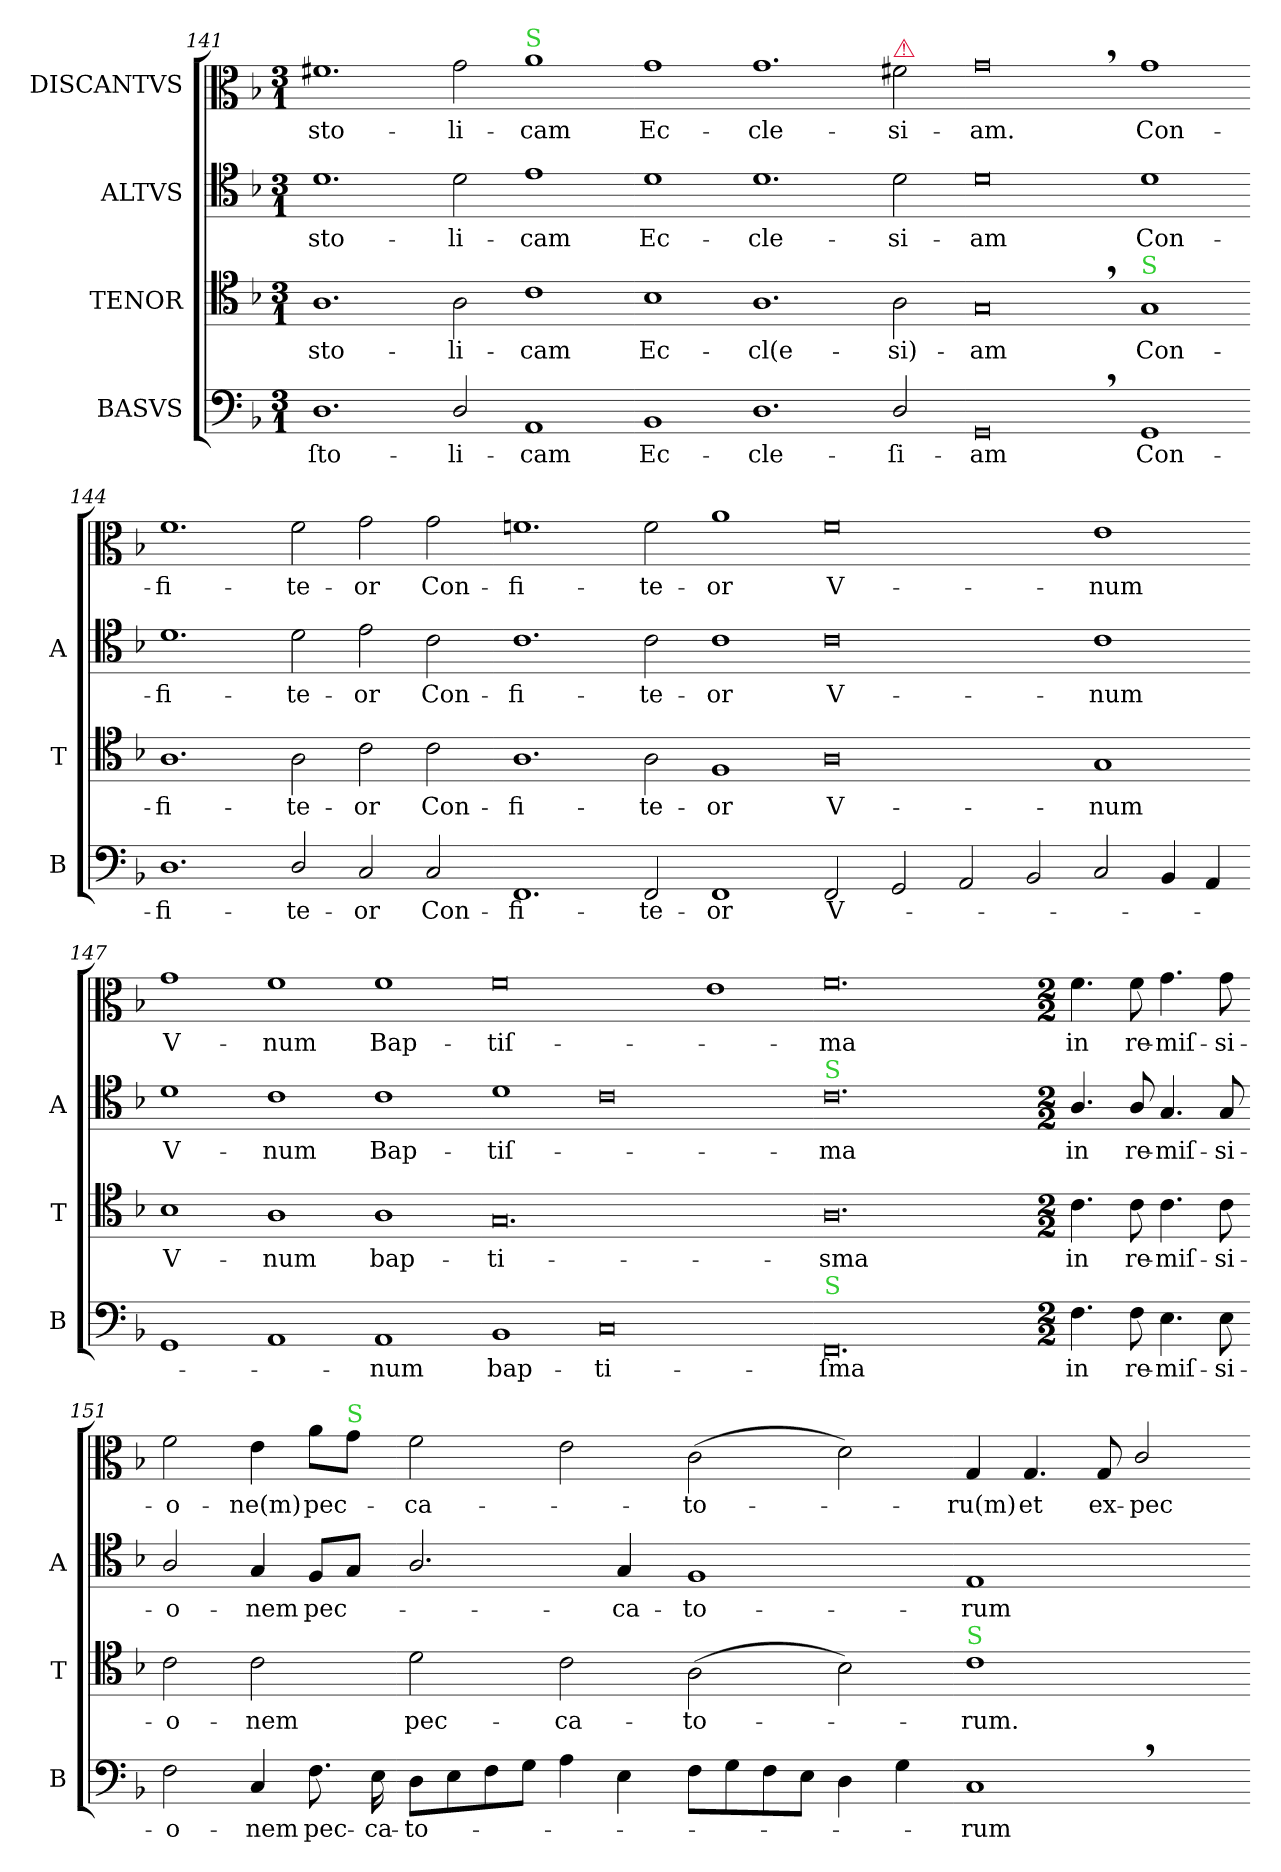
**kern	**text	**kern	**text	**kern	**text	**kern	**text
*part4	*part4	*part3	*part3	*part2	*part2	*part1	*part1
*staff4	*staff4	*staff3	*staff3	*staff2	*staff2	*staff1	*staff1
*I"BASVS	*	*I"TENOR	*	*I"ALTVS	*	*I"DISCANTVS	*
*I'B	*	*I'T	*	*I'A	*	*	*
*clefF4	*	*clefC4	*	*clefC4	*	*clefC3	*
*k[b-]	*	*k[b-]	*	*k[b-]	*	*k[b-]	*
*F:	*	*F:	*	*F:	*	*F:	*
*M3/1	*	*M3/1	*	*M3/1	*	*M3/1	*
=141	=141	=141	=141	=141	=141	=141	=141
1.D	-ſto-	1.A	-sto-	1.d	-sto-	1.f#X	-sto-
2D/	-li-	2A\	-li-	2d\	-li-	2g\	-li-
!	!	!	!	!	!	!LO:TX:a:color=limegreen:t=S	!
1AA	-cam	1c	-cam	1e	-cam	1a	-cam
=142-	=142-	=142-	=142-	=142-	=142-	=142-	=142-
1BB-	Ec-	1B-	Ec-	1d	Ec-	1g	Ec-
1.D	-cle-	1.A	-cl(e-	1.d	-cle-	1.g	-cle-
!	!	!	!	!	!	!LO:TX:a:color=crimson:t=⚠	!
2D/	-ſi-	2A\	-si)-	2d\	-si-	2f#X\	-si-
=143-	=143-	=143-	=143-	=143-	=143-	=143-	=143-
0GG,<	-am	0G,<	-am	0d	-am	0g,<	-am.
!	!	!LO:TX:a:color=limegreen:t=S	!	!	!	!	!
1GG	Con-	1G	Con-	1d	Con-	1g	Con-
=144-	=144-	=144-	=144-	=144-	=144-	=144-	=144-
1.D	-fi-	1.A	-fi-	1.d	-fi-	1.f#	-fi-
2D/	-te-	2A\	-te-	2d\	-te-	2f#\	-te-
2C/	-or	2c\	-or	2e\	-or	2g\	-or
!	!LO:LY:i	!	!LO:LY:i	!	!	!	!LO:LY:i
2C/	Con-	2c\	Con-	2c\	Con-	2g\	Con-
=145-	=145-	=145-	=145-	=145-	=145-	=145-	=145-
!	!LO:LY:i	!	!LO:LY:i	!	!	!	!LO:LY:i
1.FF	-fi-	1.A	-fi-	1.c	-fi-	1.fn	-fi-
!	!LO:LY:i	!	!LO:LY:i	!	!	!	!LO:LY:i
2FF/	-te-	2A\	-te-	2c\	-te-	2f\	-te-
!	!LO:LY:i	!	!LO:LY:i	!	!	!	!LO:LY:i
1FF	-or	1F	-or	1c	-or	1a	-or
=146-	=146-	=146-	=146-	=146-	=146-	=146-	=146-
2FF/	V-	0A	V-	0c	V-	0f	V-
2GG/	.	.	.	.	.	.	.
2AA/	.	.	.	.	.	.	.
2BB-/	.	.	.	.	.	.	.
2C/	.	1G	-num	1c	-num	1e	-num
4BB-/	.	.	.	.	.	.	.
4AA/	.	.	.	.	.	.	.
=147-	=147-	=147-	=147-	=147-	=147-	=147-	=147-
1GG	.	1B-	V-	1d	V-	1g	V-
1AA	.	1A	-num	1c	-num	1f	-num
1AA	-num	1A	bap-	1c	Bap-	1f	Bap-
=148-	=148-	=148-	=148-	=148-	=148-	=148-	=148-
1BB-	bap-	0.G	-ti-	1d	-tiſ-	0f	-tiſ-
0C	-ti-	.	.	0c	.	.	.
.	.	.	.	.	.	1e	.
=149-	=149-	=149-	=149-	=149-	=149-	=149-	=149-
!	!	!	!	!LO:TX:a:color=limegreen:t=S	!	!	!
!LO:TX:a:color=limegreen:t=S	!	!	!	!	!	!	!
0.FF	-ſma	0.A	-sma	0.c	-ma	0.f	-ma
=150-	=150-	=150-	=150-	=150-	=150-	=150-	=150-
*M2/2	*	*M2/2	*	*M2/2	*	*M2/2	*
4.F\	in	4.c\	in	4.A/	in	4.f\	in
8F\	re-	8c\	re-	8A/	re-	8f\	re-
4.E\	-miſ-	4.c\	-miſ-	4.G/	-miſ-	4.g\	-miſ-
8E\	-si-	8c\	-si-	8G/	-si-	8g\	-si-
=151-	=151-	=151-	=151-	=151-	=151-	=151-	=151-
2F\	-o-	2c\	-o-	2A/	-o-	2f\	-o-
4C/	-nem	2c\	-nem	4G/	-nem	4e\	-ne(m)
8.F\	pec-	.	.	8F/L	pec-	8a\L	pec-
!	!	!	!	!	!	!LO:TX:a:color=limegreen:t=S	!
.	.	.	.	8G/J	.	8g\J	.
16E\	-ca-	.	.	.	.	.	.
=152-	=152-	=152-	=152-	=152-	=152-	=152-	=152-
8D\L	-to-	2d\	pec-	2.A/	.	2f\	-ca-
8E\	.	.	.	.	.	.	.
8F\	.	.	.	.	.	.	.
8G\J	.	.	.	.	.	.	.
4A\	.	2c\	-ca-	.	.	2e\	.
4E\	.	.	.	4G/	-ca-	.	.
=153-	=153-	=153-	=153-	=153-	=153-	=153-	=153-
8F\L	.	(2A\	-to-	1F	-to-	(2c\	-to-
8G\	.	.	.	.	.	.	.
8F\	.	.	.	.	.	.	.
8E\J	.	.	.	.	.	.	.
4D\	.	2B-\)	.	.	.	2d\)	.
4G\	.	.	.	.	.	.	.
=154-	=154-	=154-	=154-	=154-	=154-	=154-	=154-
!	!	!LO:TX:a:color=limegreen:t=S	!	!	!	!	!
1C,<	-rum	1c	-rum.	1E	-rum	4G/	-ru(m)
.	.	.	.	.	.	4.G/	et
.	.	.	.	.	.	8G/	ex-
.	.	.	.	.	.	2c/	-pec-
4ryy	.	4ryy	.	4ryy	.	.	.
=-	=-	=-	=-	=-	=-	=-	=-
*-	*-	*-	*-	*-	*-	*-	*-
